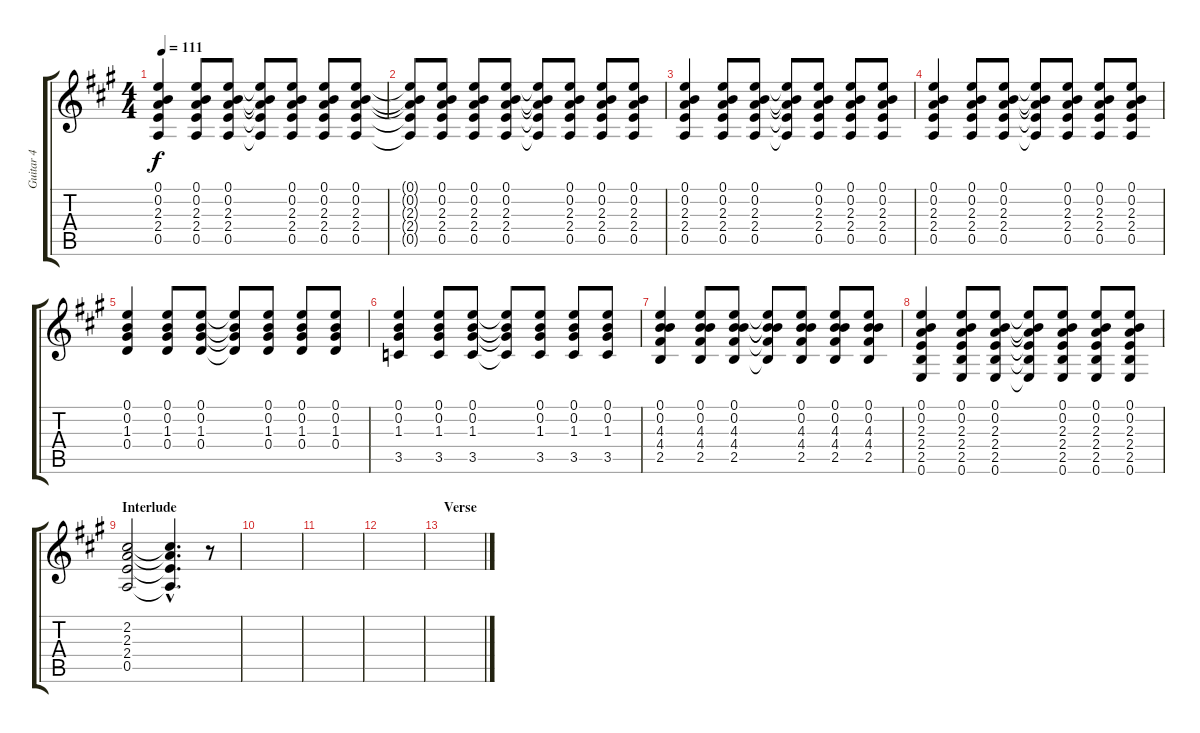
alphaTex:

\track ("Guitar 4" "Guitar 4") {instrument acousticguitarnylon}
\staff {score tabs}
\tuning (E4 B3 G3 D3 A2 E2) {hide}
\ts (4 4)
\tempo 111
\clef g2
\ks a
(0.1 0.2 2.3 2.4 0.5).4{dy f} (0.1 0.2 2.3 2.4 0.5).8 (0.1 0.2 2.3 2.4 0.5).8 (0.1{t} 0.2{t} 2.3{t} 2.4{t} 0.5{t}).8 (0.1 0.2 2.3 2.4 0.5).8 (0.1 0.2 2.3 2.4 0.5).8 (0.1 0.2 2.3 2.4 0.5).8 |
(0.1{t} 0.2{t} 2.3{t} 2.4{t} 0.5{t}).8 (0.1 0.2 2.3 2.4 0.5).8 (0.1 0.2 2.3 2.4 0.5).8 (0.1 0.2 2.3 2.4 0.5).8 (0.1{t} 0.2{t} 2.3{t} 2.4{t} 0.5{t}).8 (0.1 0.2 2.3 2.4 0.5).8 (0.1 0.2 2.3 2.4 0.5).8 (0.1 0.2 2.3 2.4 0.5).8 |
(0.1 0.2 2.3 2.4 0.5).4 (0.1 0.2 2.3 2.4 0.5).8 (0.1 0.2 2.3 2.4 0.5).8 (0.1{t} 0.2{t} 2.3{t} 2.4{t} 0.5{t}).8 (0.1 0.2 2.3 2.4 0.5).8 (0.1 0.2 2.3 2.4 0.5).8 (0.1 0.2 2.3 2.4 0.5).8 |
(0.1 0.2 2.3 2.4 0.5).4 (0.1 0.2 2.3 2.4 0.5).8 (0.1 0.2 2.3 2.4 0.5).8 (0.1{t} 0.2{t} 2.3{t} 2.4{t} 0.5{t}).8 (0.1 0.2 2.3 2.4 0.5).8 (0.1 0.2 2.3 2.4 0.5).8 (0.1 0.2 2.3 2.4 0.5).8 |
(0.1 0.2 1.3 0.4).4 (0.1 0.2 1.3 0.4).8 (0.1 0.2 1.3 0.4).8 (0.1{t} 0.2{t} 1.3{t} 0.4{t}).8 (0.1 0.2 1.3 0.4).8 (0.1 0.2 1.3 0.4).8 (0.1 0.2 1.3 0.4).8 |
(0.1 0.2 1.3 3.5).4 (0.1 0.2 1.3 3.5).8 (0.1 0.2 1.3 3.5).8 (0.1{t} 0.2{t} 1.3{t} 3.5{t}).8 (0.1 0.2 1.3 3.5).8 (0.1 0.2 1.3 3.5).8 (0.1 0.2 1.3 3.5).8 |
(0.1 0.2 4.3 4.4 2.5).4 (0.1 0.2 4.3 4.4 2.5).8 (0.1 0.2 4.3 4.4 2.5).8 (0.1{t} 0.2{t} 4.3{t} 4.4{t} 2.5{t}).8 (0.1 0.2 4.3 4.4 2.5).8 (0.1 0.2 4.3 4.4 2.5).8 (0.1 0.2 4.3 4.4 2.5).8 |
(0.1 0.2 2.3 2.4 2.5 0.6).4 (0.1 0.2 2.3 2.4 2.5 0.6).8 (0.1 0.2 2.3 2.4 2.5 0.6).8 (0.1{t} 0.2{t} 2.3{t} 2.4{t} 2.5{t} 0.6{t}).8 (0.1 0.2 2.3 2.4 2.5 0.6).8 (0.1 0.2 2.3 2.4 2.5 0.6).8 (0.1 0.2 2.3 2.4 2.5 0.6).8 |
\section ("" "Interlude")
(2.2 2.3 2.4 0.5).2 (2.2{hac t} 2.3{hac t} 2.4{hac t} 0.5{hac t}).4{d} r.8 |
|
|
|
\section ("" "Verse")
